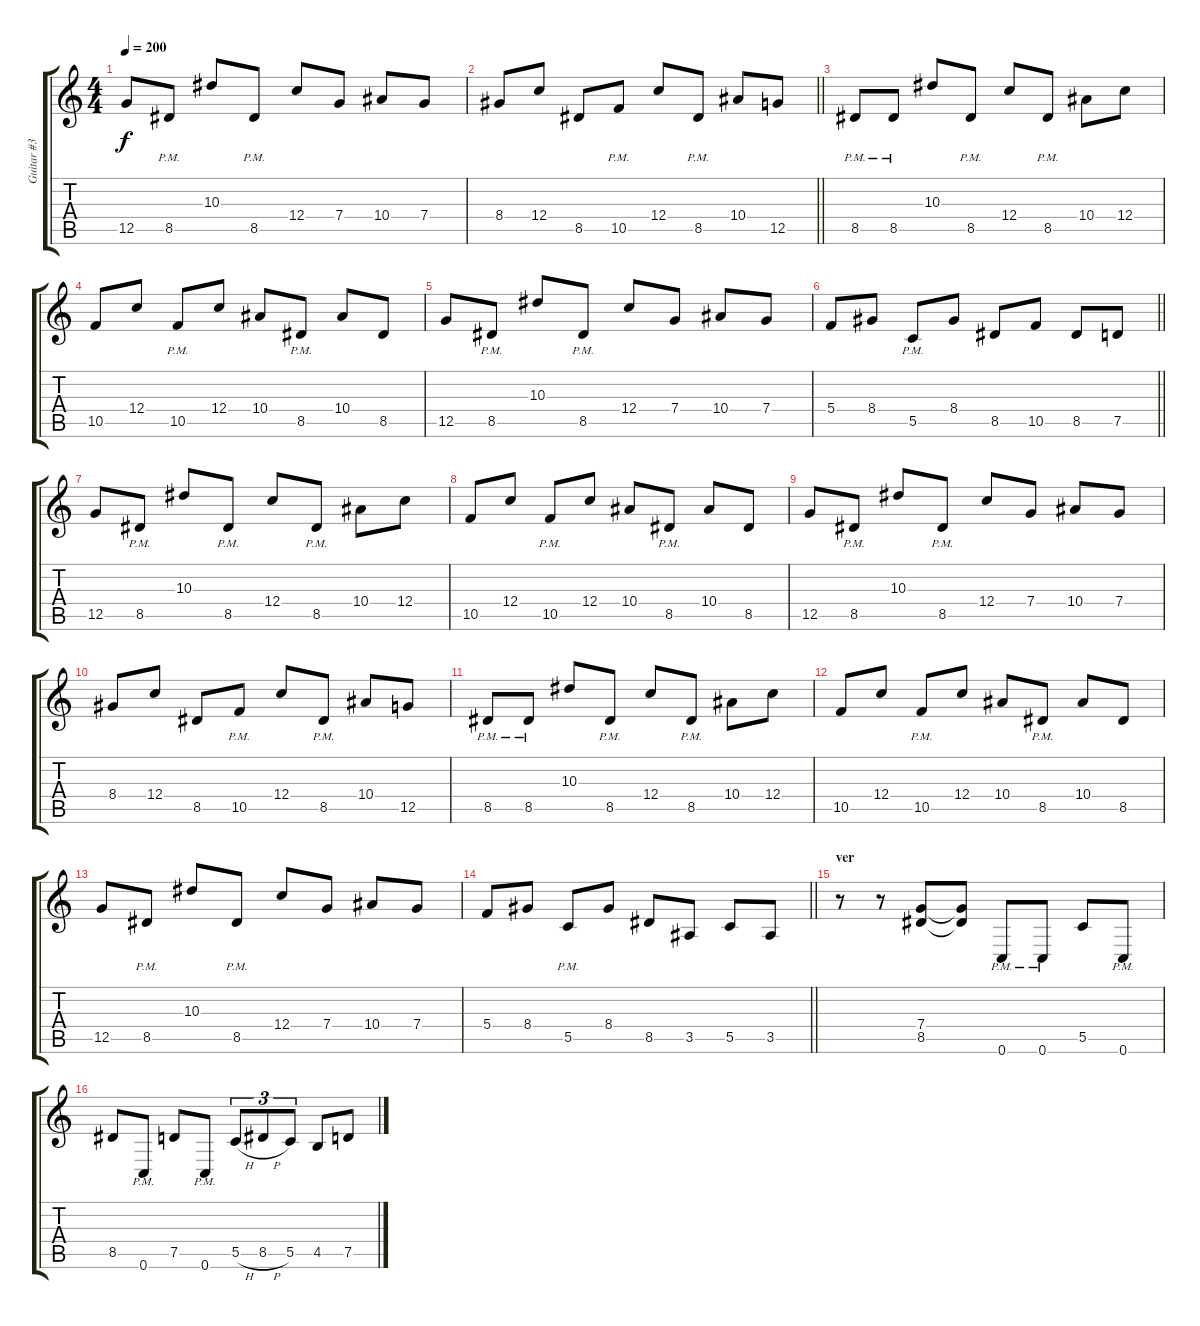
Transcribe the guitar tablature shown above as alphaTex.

\track ("Guitar #3" "Guitar #3") {instrument distortionguitar}
\staff {score tabs}
\tuning (D4 A3 F3 C3 G2 C2) {hide}
\ts (4 4)
\tempo 200
\clef g2
\ks c
12.5.8{dy f} 8.5{pm}.8 10.3.8 8.5{pm}.8 12.4.8 7.4.8 10.4.8 7.4.8 |
\barLineRight lightlight
8.4.8 12.4.8 8.5.8 10.5{pm}.8 12.4.8 8.5{pm}.8 10.4.8 12.5.8 |
8.5{pm}.8 8.5{pm}.8 10.3.8 8.5{pm}.8 12.4.8 8.5{pm}.8 10.4.8 12.4.8 |
10.5.8 12.4.8 10.5{pm}.8 12.4.8 10.4.8 8.5{pm}.8 10.4.8 8.5.8 |
12.5.8 8.5{pm}.8 10.3.8 8.5{pm}.8 12.4.8 7.4.8 10.4.8 7.4.8 |
\barLineRight lightlight
5.4.8 8.4.8 5.5{pm}.8 8.4.8 8.5.8 10.5.8 8.5.8 7.5.8 |
12.5.8 8.5{pm}.8 10.3.8 8.5{pm}.8 12.4.8 8.5{pm}.8 10.4.8 12.4.8 |
10.5.8 12.4.8 10.5{pm}.8 12.4.8 10.4.8 8.5{pm}.8 10.4.8 8.5.8 |
12.5.8 8.5{pm}.8 10.3.8 8.5{pm}.8 12.4.8 7.4.8 10.4.8 7.4.8 |
8.4.8 12.4.8 8.5.8 10.5{pm}.8 12.4.8 8.5{pm}.8 10.4.8 12.5.8 |
8.5{pm}.8 8.5{pm}.8 10.3.8 8.5{pm}.8 12.4.8 8.5{pm}.8 10.4.8 12.4.8 |
10.5.8 12.4.8 10.5{pm}.8 12.4.8 10.4.8 8.5{pm}.8 10.4.8 8.5.8 |
12.5.8 8.5{pm}.8 10.3.8 8.5{pm}.8 12.4.8 7.4.8 10.4.8 7.4.8 |
\barLineRight lightlight
5.4.8 8.4.8 5.5{pm}.8 8.4.8 8.5.8 3.5.8 5.5.8 3.5.8 |
\section ("" "ver")
r.8 r.8 (7.4 8.5).8 (7.4{t} 8.5{t}).8 0.6{pm}.8 0.6{pm}.8 5.5.8 0.6{pm}.8 |
8.5.8 0.6{pm}.8 7.5.8 0.6{pm}.8 5.5{h}.8{tu (3 2)} 8.5{h}.8{tu (3 2)} 5.5.8{tu (3 2)} 4.5.8 7.5.8
